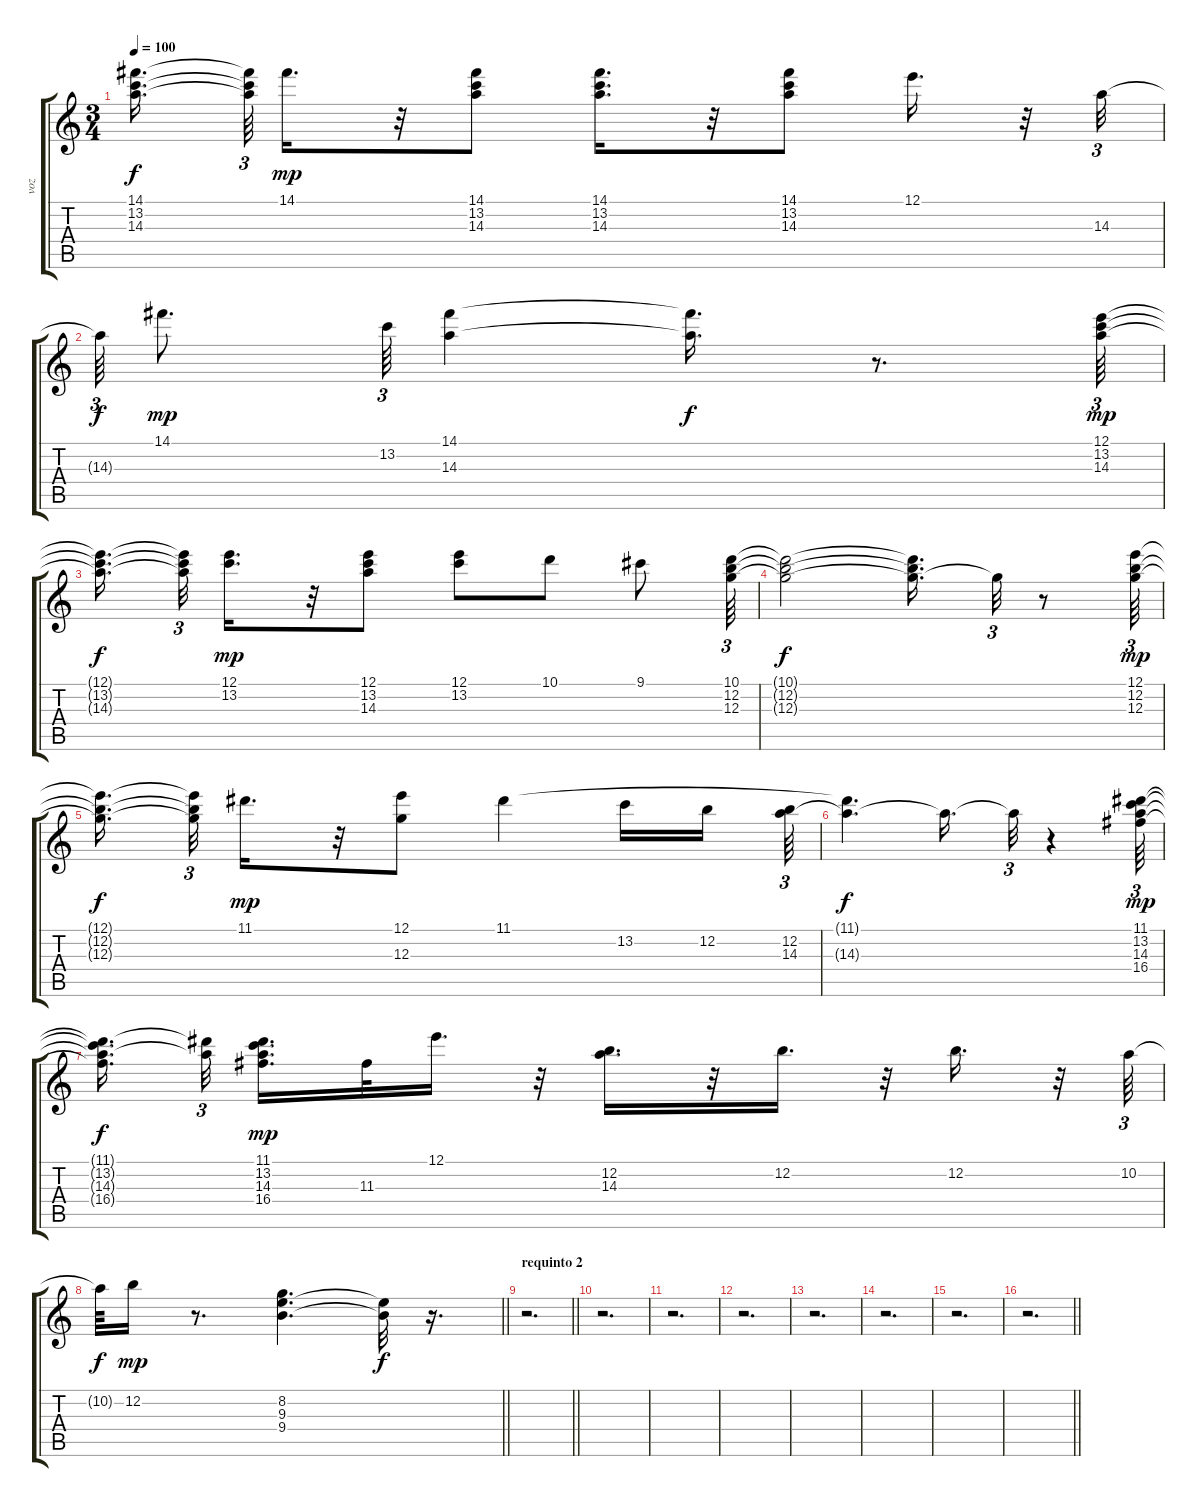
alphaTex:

\track ("voz" "voz") {instrument electricguitarjazz}
\staff {score tabs}
\tuning (E4 B3 G3 D3 A2 E2) {hide}
\ts (3 4)
\tempo 100
\clef g2
\ks c
(14.1{t} 13.2{t} 14.3{t}).16{d dy f} (14.1{t} 13.2{t} 14.3{t}).64{tu (3 2)} 14.1.16{d dy mp} r.32 (14.1 13.2 14.3).8 (14.1 13.2 14.3).16{d} r.32 (14.1 13.2 14.3).8 12.1.16{d} r.32 14.3.32{tu (3 2)} |
14.3{t}.64{tu (3 2) dy f} 14.1.8{d dy mp} 13.2.64{tu (3 2)} (14.1 14.3).4 (14.1{t} 14.3{t}).16{d dy f} r.8{d} (12.1 13.2 14.3).64{tu (3 2) dy mp} |
(12.1{t} 13.2{t} 14.3{t}).16{d dy f} (12.1{t} 13.2{t} 14.3{t}).32{tu (3 2)} (12.1 13.2).16{d dy mp} r.32 (12.1 13.2 14.3).8 (12.1 13.2).8 10.1.8 9.1.8 (10.1 12.2 12.3).64{tu (3 2)} |
(10.1{t} 12.2{t} 12.3{t}).2{dy f} (10.1{t} 12.2{t} 12.3{t}).16{d} 12.3{t}.32{tu (3 2)} r.8 (12.1 12.2 12.3).64{tu (3 2) dy mp} |
(12.1{t} 12.2{t} 12.3{t}).16{d dy f} (12.1{t} 12.2{t} 12.3{t}).32{tu (3 2)} 11.1.16{d dy mp} r.32 (12.1 12.3).8 11.1.4 13.2.16 12.2.16{beam splitsecondary} (12.2 14.3).64{tu (3 2)} |
(11.1{t} 14.3{t}).4{d dy f} 14.3{t}.16{d} 14.3{t}.32{tu (3 2)} r.4 (11.1 13.2 14.3 16.4).64{tu (3 2) dy mp} |
(11.1{t} 13.2{t} 14.3{t} 16.4{t}).16{d dy f} (11.1{t} 14.3{t}).32{tu (3 2)} (11.1 13.2 14.3 16.4).16{d dy mp} 11.3.32 12.1.16{d} r.32 (12.2 14.3).16{d} r.32 12.2.16{d} r.32 12.2.16{d} r.32 10.2.64{tu (3 2)} |
\barLineRight lightlight
10.2{t}.64{dy f} 12.2.16{dy mp} r.8{d} (8.2 9.3 9.4).4{d} (9.3{t} 9.4{t}).32{dy f} r.16{d} |
\section ("" "requinto 2")
\barLineRight lightlight
r.2{d} |
r.2{d} |
r.2{d} |
r.2{d} |
r.2{d} |
r.2{d} |
r.2{d} |
\barLineRight lightlight
r.2{d}
